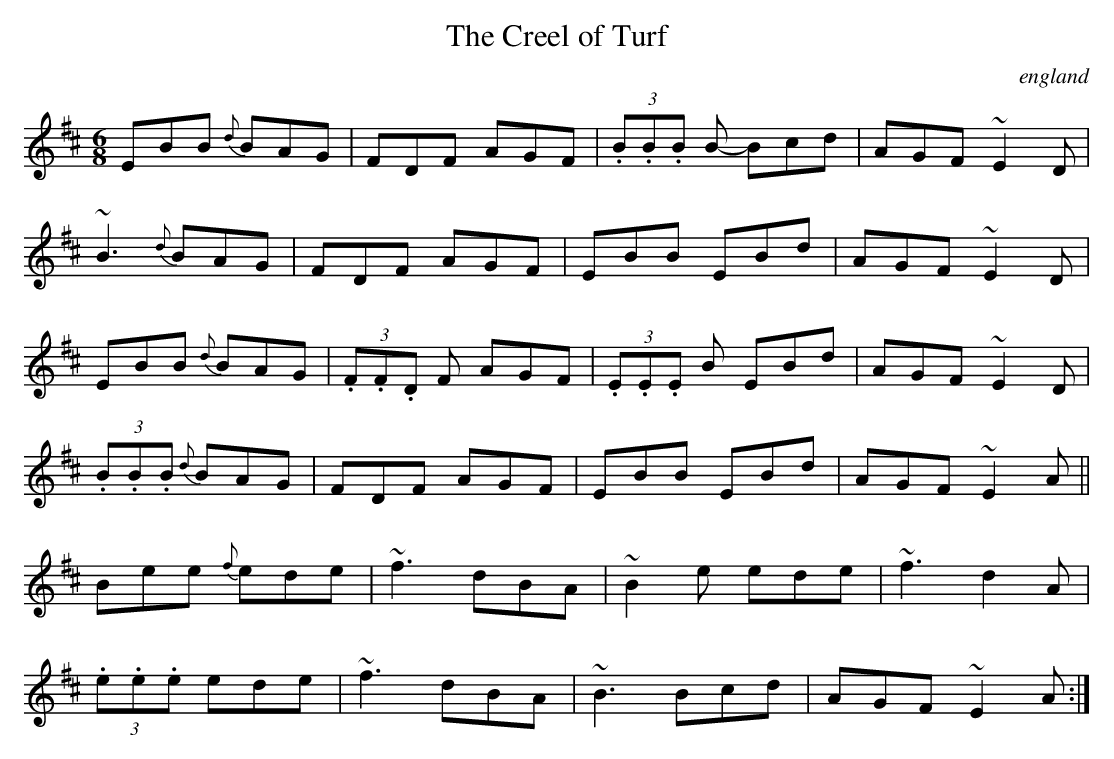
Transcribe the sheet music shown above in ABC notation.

X:1
T:Creel of Turf, The
O:england
M:6/8
L:1/8
K:D
EBB {d}BAG|FDF AGF|(3.B.B.B B -Bcd|AGF ~E2D|
~B3 {d}BAG|FDF AGF|EBB EBd|AGF ~E2D|
EBB {d}BAG|(3.F.F.D F AGF|(3.E.E.E B EBd|AGF ~E2D|
+EB+ (3.B.B.B {d}BAG|FDF AGF|EBB EBd|AGF ~E2A||
Bee {f}ede|~f3 dBA|~B2e ede|~f3 d2A|
+EB+ (3.e.e.e ede|~f3 dBA|~B3 Bcd|AGF ~E2A:|
